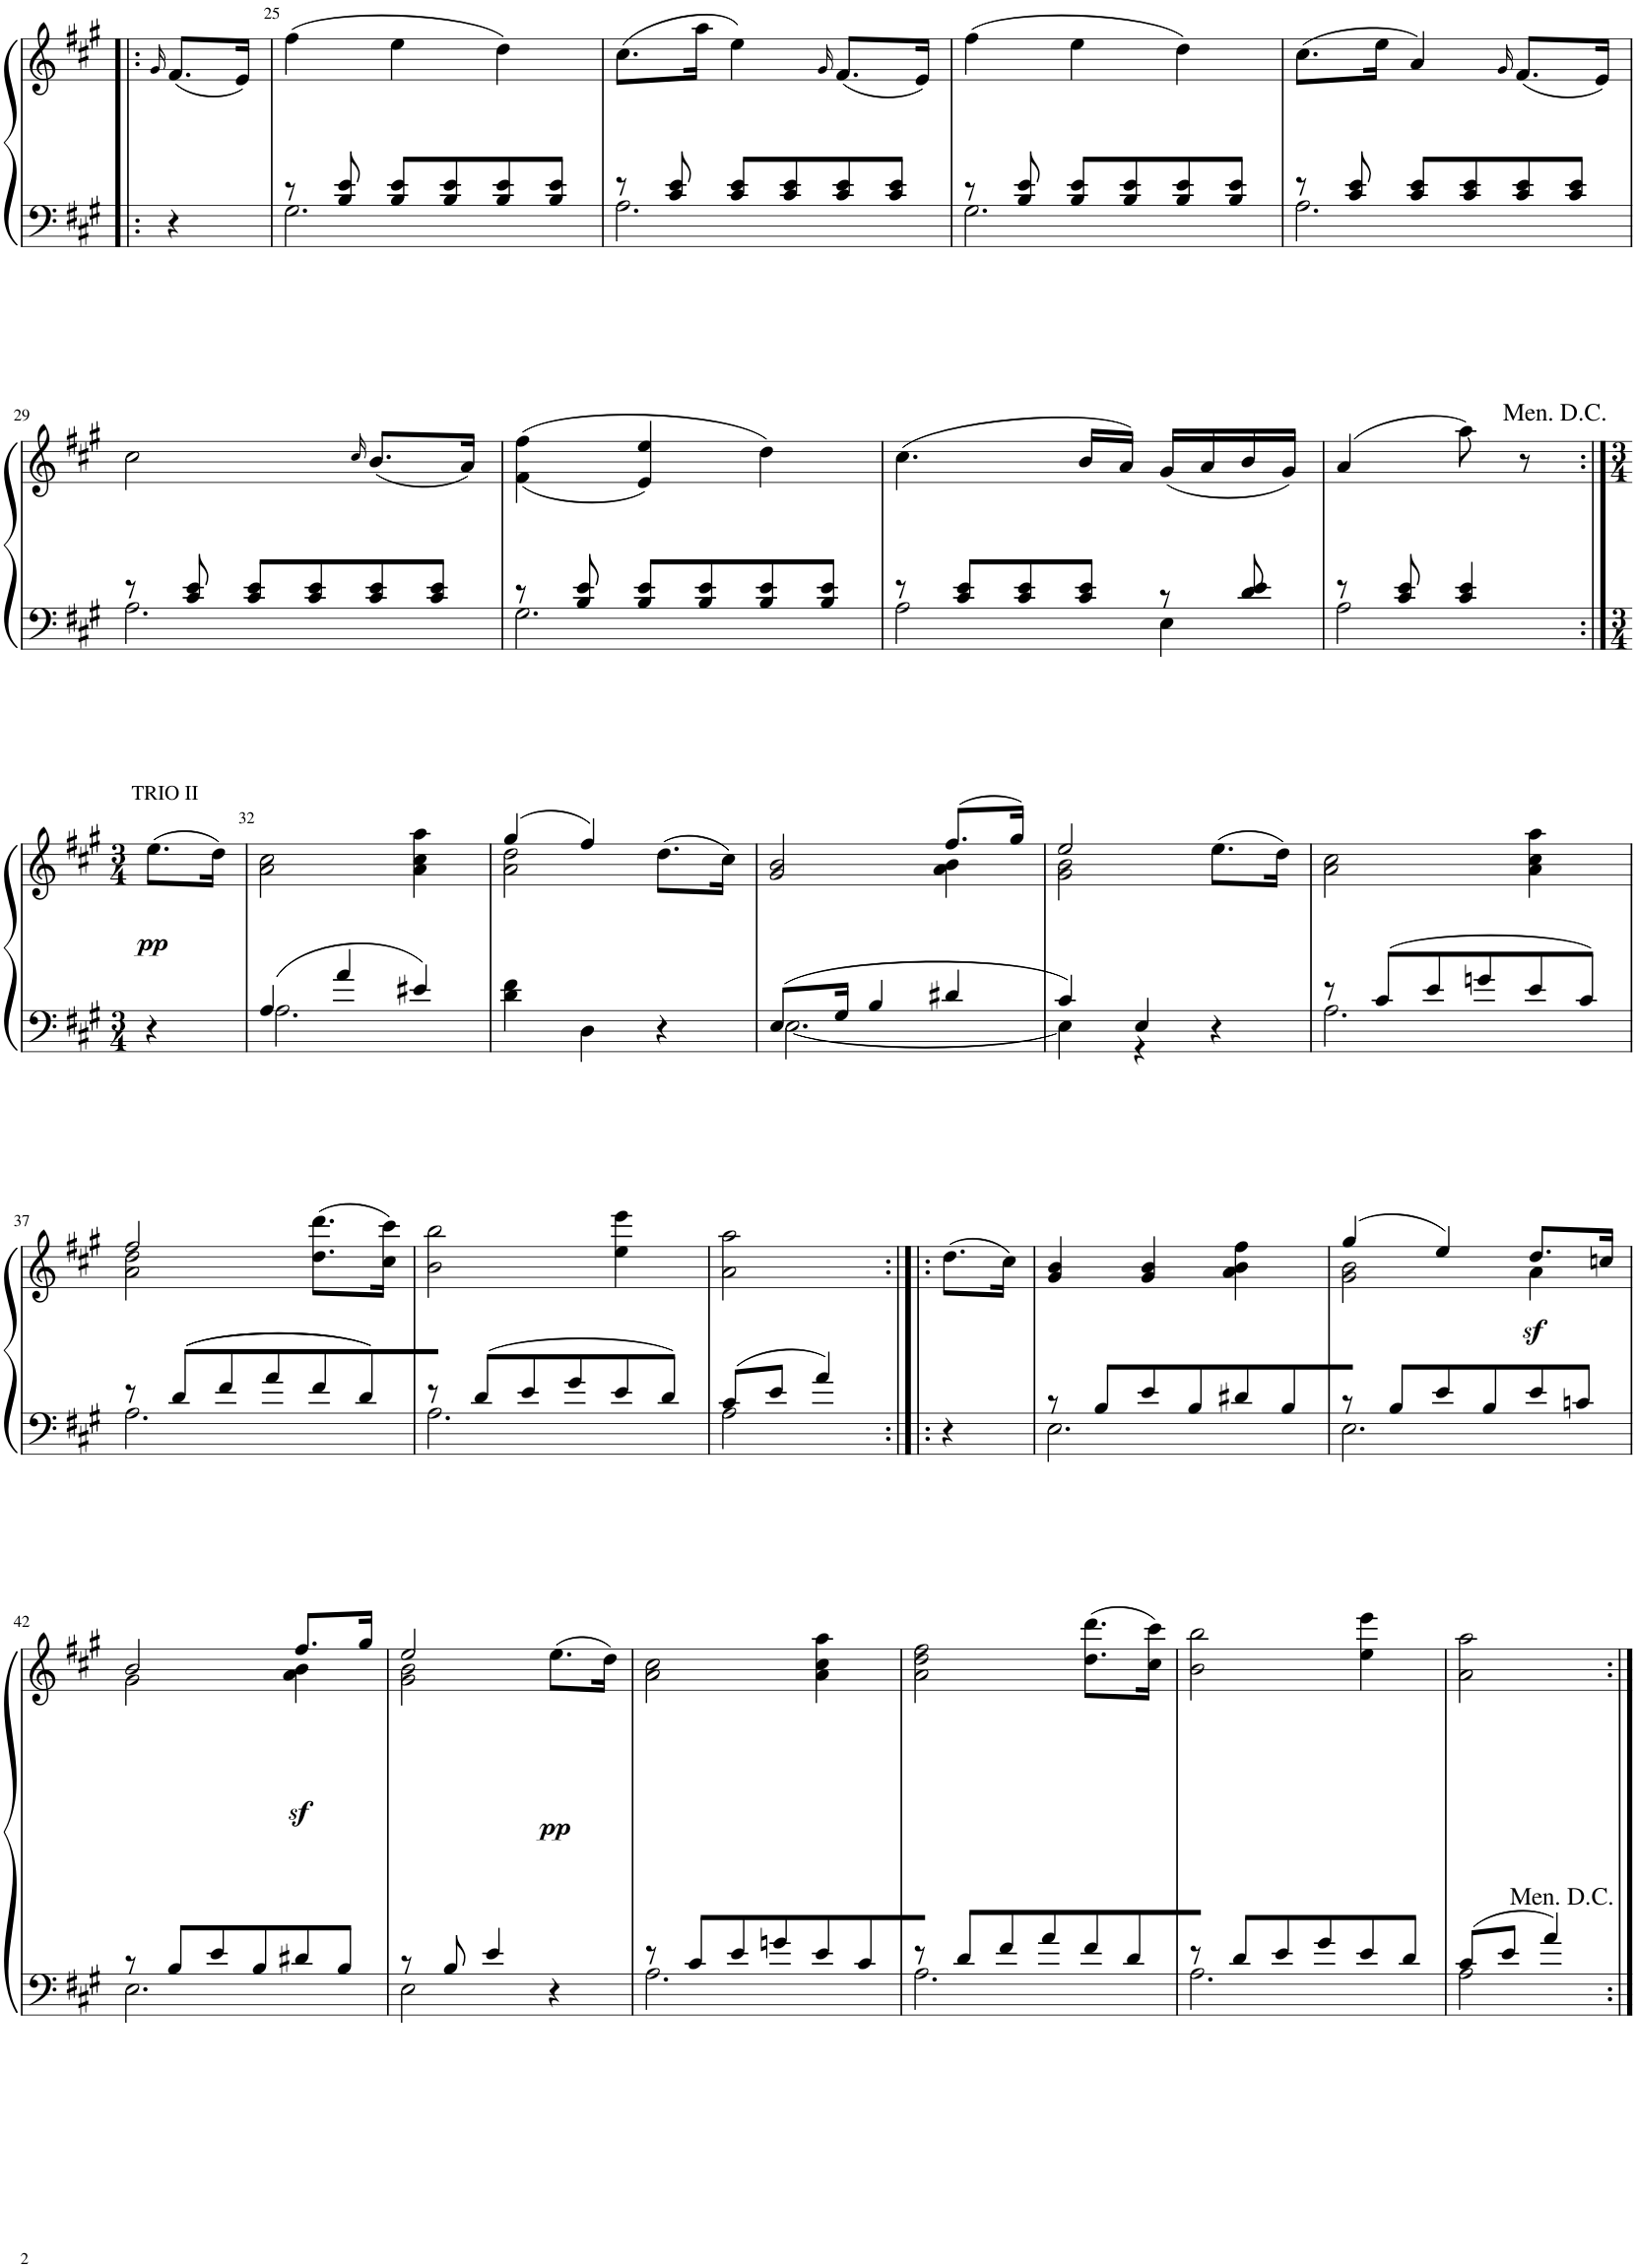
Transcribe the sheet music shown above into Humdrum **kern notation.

**kern	**kern	**dynam
*part1	*part1	*part1
*staff2	*staff1	*staff1/2
*I"Piano	*	*
*I'Pno.	*	*
!!LO:PB:g=z
*clefF4	*clefG2	*
*k[f#c#g#]	*k[f#c#g#]	*
*M3/4	*M3/4	*
=24X3!|:	=24X3!|:	=24X3!|:
.	16qg#/	.
4r	(8.f#/L	.
.	16e/Jk)	.
=25	=25	=25
*^	*	*
8r	2.G#\	(4ff#\	.
8B/ 8e/	.	.	.
8B/ 8e/L	.	4ee\	.
8B/ 8e/	.	.	.
8B/ 8e/	.	4dd\)	.
8B/ 8e/J	.	.	.
=26	=26	=26	=26
8r	2.A\	(8.cc#\L	.
8c#/ 8e/	.	.	.
.	.	16aa\Jk	.
8c#/ 8e/L	.	4ee\)	.
8c#/ 8e/	.	.	.
.	.	16qg#/	.
8c#/ 8e/	.	(8.f#/L	.
8c#/ 8e/J	.	.	.
.	.	16e/Jk)	.
=27	=27	=27	=27
8r	2.G#\	(4ff#\	.
8B/ 8e/	.	.	.
8B/ 8e/L	.	4ee\	.
8B/ 8e/	.	.	.
8B/ 8e/	.	4dd\)	.
8B/ 8e/J	.	.	.
=28	=28	=28	=28
8r	2.A\	(8.cc#\L	.
8c#/ 8e/	.	.	.
.	.	16ee\Jk	.
8c#/ 8e/L	.	4a/)	.
8c#/ 8e/	.	.	.
.	.	16qg#/	.
8c#/ 8e/	.	(8.f#/L	.
8c#/ 8e/J	.	.	.
.	.	16e/Jk)	.
!!LO:LB:g=z
=29	=29	=29	=29
8r	2.A\	2cc#\	.
8c#/ 8e/	.	.	.
8c#/ 8e/L	.	.	.
8c#/ 8e/	.	.	.
.	.	16qcc#/	.
8c#/ 8e/	.	(8.b/L	.
8c#/ 8e/J	.	.	.
.	.	16a/Jk)	.
=30	=30	=30	=30
8r	2.G#\	(<(4f#\ 4ff#\	.
8B/ 8e/	.	.	.
8B/ 8e/L	.	4e/ 4ee/)	.
8B/ 8e/	.	.	.
8B/ 8e/	.	4dd\)	.
8B/ 8e/J	.	.	.
=31	=31	=31	=31
8r	2A\	(4.cc#\	.
8c#/ 8e/L	.	.	.
8c#/ 8e/	.	.	.
8c#/ 8e/J	.	16b/LL	.
.	.	16a/JJ)	.
8r	4E\	(16g#/LL	.
.	.	16a/	.
8d/ 8e/	.	16b/	.
.	.	16g#/JJ)	.
=31X4	=31X4	=31X4	=31X4
8r	2A\	(4a/	.
8c#/ 8e/	.	.	.
4c#/ 4e/	.	8aa\)	.
.	.	8r	.
*v	*v	*	*
!	!LO:TX:a:t=Men. D.C.	!
!LO:TX:a:t=Men. D.C.	!	!
!!LO:LB:g=z
=31X5:|!	=31X5:|!	=31X5:|!
*M3/4	*M3/4	*
!	!LO:TX:a:t=TRIO II	!
!	!	!LO:DY:b
4r	(8.ee\L	pp
.	16dd\Jk)	.
=32	=32	=32
*^	*	*
4A/	2.A\	2a\ 2cc#\	.
4a/	.	.	.
4e#X/	.	4a\ 4cc#\ 4aa\	.
*v	*v	*	*
=33	=33	=33
*	*^	*
4d\ 4f#\	(4gg#/	2a\ 2dd\	.
4D\	4ff#/)	.	.
4r	(>8.dd\L	4ryy	.
.	16cc#\Jk)	.	.
=34	=34	=34	=34
*^	*	*	*
8.E/L	[2.E\	2g#/ 2b/	2ryy	.
16G#/Jk	.	.	.	.
4B/	.	.	.	.
4d#X/	.	(8.ff#/L	4a\ 4b\	.
.	.	16gg#/Jk)	.	.
=35	=35	=35	=35	=35
4c#/	4E\]	2ee/	2g#\ 2b\	.
4E/	4r	.	.	.
4r	4ryy	(8.ee\L	4ryy	.
.	.	16dd\Jk)	.	.
*	*	*v	*v	*
=36	=36	=36	=36
8r	2.A\	2a\ 2cc#\	.
8c#/L	.	.	.
8e/	.	.	.
8gn/	.	.	.
8e/	.	4a\ 4cc#\ 4aa\	.
8c#/J	.	.	.
!!LO:LB:g=z
=37	=37	=37	=37
*	*	*^	*
8r	2.A\	2ff#/	2a\ 2dd\	.
8d/L	.	.	.	.
8f#/	.	.	.	.
8a/	.	.	.	.
8f#/	.	(>8.dd\ 8.ddd\L	4ryy	.
8d/	.	.	.	.
.	.	16cc#\ 16ccc#\Jk)	.	.
*	*	*v	*v	*
=38	=38	=38	=38
8r	2.A\	2b\ 2bb\	.
8d/L	.	.	.
8e/	.	.	.
8g#/	.	.	.
8e/	.	4ee\ 4eee\	.
8d/J	.	.	.
=39	=39	=39	=39
8c#/L	2A\	2a\ 2aa\	.
8e/J	.	.	.
4a/	.	.	.
*v	*v	*	*
=39X6:|!|:	=39X6:|!|:	=39X6:|!|:
4r	(8.dd\L	.
.	16cc#\Jk)	.
=40	=40	=40
*^	*	*
8r	2.E\	4g#/ 4b/	.
8B/L	.	.	.
8e/	.	4g#/ 4b/	.
8B/	.	.	.
8d#X/	.	4a\ 4b\ 4ff#\	.
8B/	.	.	.
=41	=41	=41	=41
*	*	*^	*
8r	2.E\	(4gg#/	2g#\ 2b\	.
8B/L	.	.	.	.
8e/	.	4ee/)	.	.
8B/	.	.	.	.
!	!	!	!	!LO:DY:b
8e/	.	8.dd/L	4a\	sf
8cn/J	.	.	.	.
.	.	16ccn/Jk	.	.
!!LO:LB:g=z	!!
=42	=42	=42	=42	=42
8r	2.E\	2b/	2g#\	.
8B/L	.	.	.	.
8e/	.	.	.	.
8B/	.	.	.	.
!	!	!	!	!LO:DY:b
8d#X/	.	8.ff#/L	4a\ 4b\	sf
8B/J	.	.	.	.
.	.	16gg#/Jk	.	.
=43	=43	=43	=43	=43
8r	2E\	2ee/	2g#\ 2b\	.
8B/	.	.	.	.
4e/	.	.	.	.
!	!	!	!	!LO:DY:b
4r	4ryy	(>8.ee\L	4ryy	pp
.	.	16dd\Jk)	.	.
*	*	*v	*v	*
=44	=44	=44	=44
8r	2.A\	2a\ 2cc#\	.
8c#/L	.	.	.
8e/	.	.	.
8gn/	.	.	.
8e/	.	4a\ 4cc#\ 4aa\	.
8c#/	.	.	.
=45	=45	=45	=45
8r	2.A\	2a\ 2dd\ 2ff#\	.
8d/L	.	.	.
8f#/	.	.	.
8a/	.	.	.
8f#/	.	(8.dd\ 8.ddd\L	.
8d/	.	.	.
.	.	16cc#\ 16ccc#\Jk)	.
=46	=46	=46	=46
8r	2.A\	2b\ 2bb\	.
8d/L	.	.	.
8e/	.	.	.
8g#/	.	.	.
8e/	.	4ee\ 4eee\	.
8d/J	.	.	.
=47	=47	=47	=47
!	!	!LO:TX:b:t=Men. D.C.	!
8c#/L	2A\	2a\ 2aa\	.
8e/J	.	.	.
4a/	.	.	.
*v	*v	*	*
=:|!	=:|!	=:|!
*-	*-	*-
